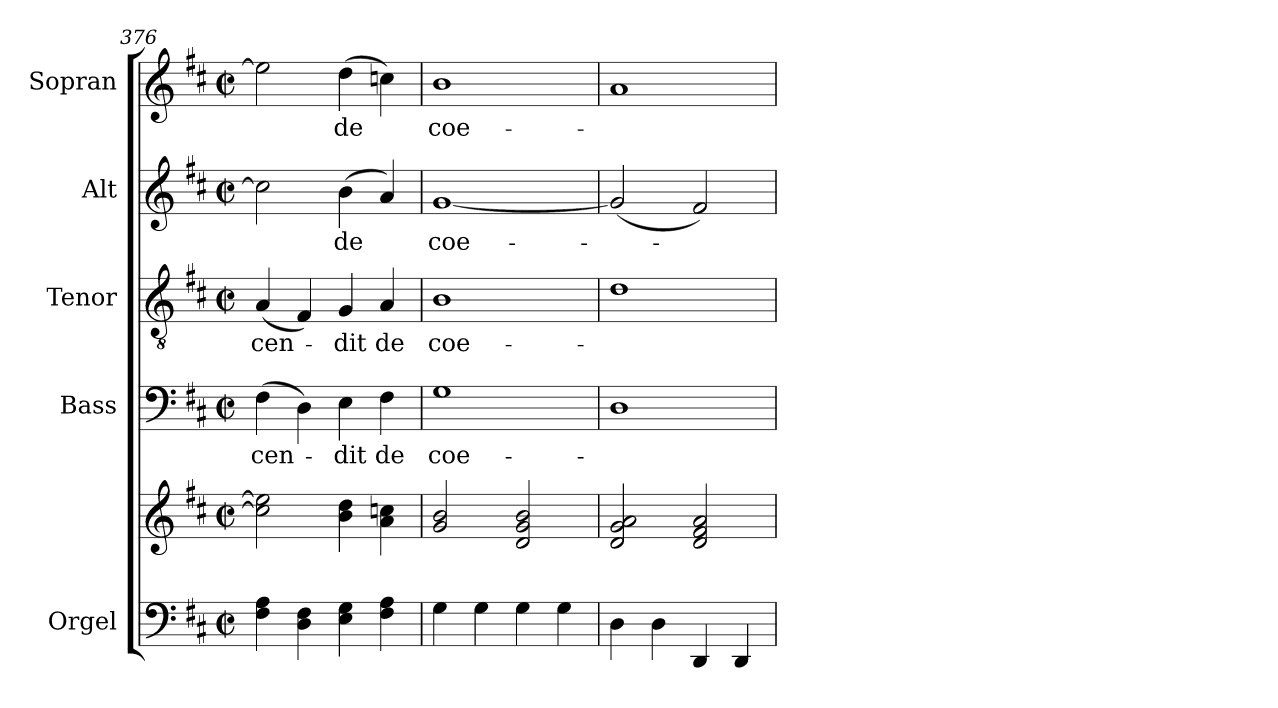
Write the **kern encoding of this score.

**kern	**kern	**kern	**text	**kern	**text	**kern	**text	**kern	**text
*part5	*part5	*part4	*part4	*part3	*part3	*part2	*part2	*part1	*part1
*staff6	*staff5	*staff4	*staff4	*staff3	*staff3	*staff2	*staff2	*staff1	*staff1
*I"Orgel	*	*I"Bass	*	*I"Tenor	*	*I"Alt	*	*I"Sopran	*
*I'Org.	*	*I'B.	*	*I'T.	*	*I'A.	*	*I'S.	*
*clefF4	*clefG2	*clefF4	*	*clefGv2	*	*clefG2	*	*clefG2	*
*k[f#c#]	*k[f#c#]	*k[f#c#]	*	*k[f#c#]	*	*k[f#c#]	*	*k[f#c#]	*
*D:	*D:	*D:	*	*D:	*	*D:	*	*D:	*
*M2/2	*M2/2	*M2/2	*	*M2/2	*	*M2/2	*	*M2/2	*
*met(c|)	*met(c|)	*met(c|)	*	*met(c|)	*	*met(c|)	*	*met(c|)	*
=376	=376	=376	=376	=376	=376	=376	=376	=376	=376
!	!	!	!LO:LY:b	!	!LO:LY:b	!	!	!	!
4F#\ 4A\	2cc\] 2ee\]	(>4F#\	-cen-	(<4A/	-cen-	2cc\]	.	2ee\]	.
4D\ 4F#\	.	4D\)	.	4F#/)	.	.	.	.	.
!	!	!	!LO:LY:b	!	!LO:LY:b	!	!LO:LY:b	!	!LO:LY:b
4E\ 4G\	4b\ 4dd\	4E\	-dit	4G/	-dit	(>4b\	de	(>4dd\	de
!	!	!	!LO:LY:b	!	!LO:LY:b	!	!	!	!
4F#\ 4A\	4a\ 4ccn\	4F#\	de	4A/	de	4a/)	.	4ccn\)	.
=377	=377	=377	=377	=377	=377	=377	=377	=377	=377
!	!	!	!LO:LY:b	!	!LO:LY:b	!	!LO:LY:b	!	!LO:LY:b
4G\	2g/ 2b/	1G	coe-	1B	coe-	[1g	coe-	1b	coe-
4G\	.	.	.	.	.	.	.	.	.
4G\	2d/ 2g/ 2b/	.	.	.	.	.	.	.	.
4G\	.	.	.	.	.	.	.	.	.
=378	=378	=378	=378	=378	=378	=378	=378	=378	=378
4D\	2d/ 2g/ 2a/	1D	.	1d	.	(<2g/]	.	1a	.
4D\	.	.	.	.	.	.	.	.	.
4DD/	2d/ 2f#/ 2a/	.	.	.	.	2f#/)	.	.	.
4DD/	.	.	.	.	.	.	.	.	.
=	=	=	=	=	=	=	=	=	=
*-	*-	*-	*-	*-	*-	*-	*-	*-	*-
